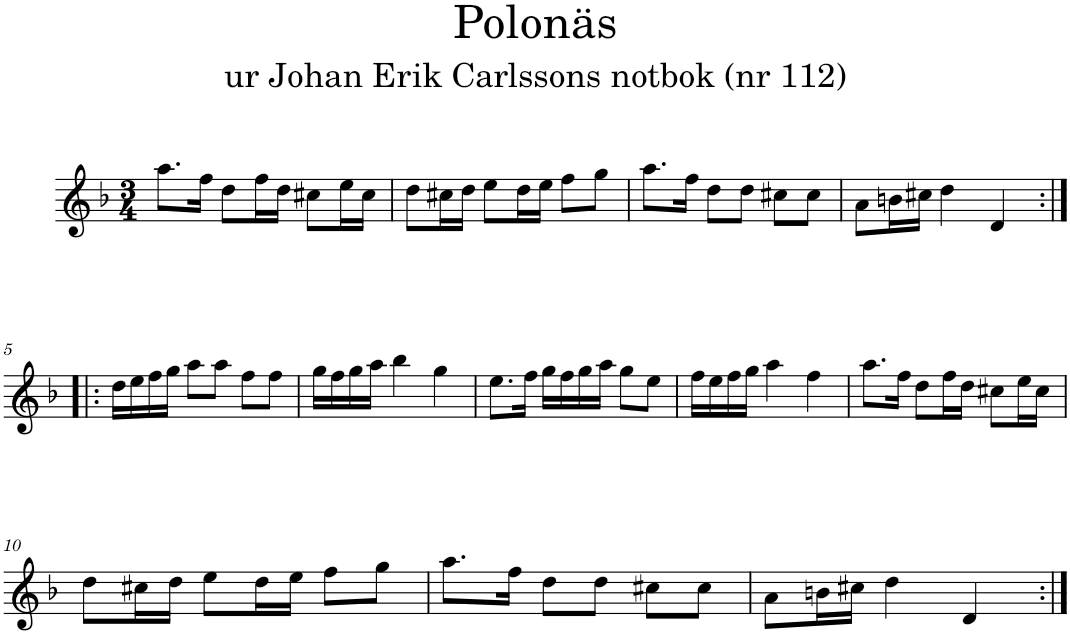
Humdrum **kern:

**kern
*part1
*staff1
*I"Piano
*I'Pno
*clefG2
*k[b-]
*d:
*M3/4
=1
8.aa\L
16ff\Jk
8dd\L
16ff\L
16dd\JJ
8cc#X\L
16ee\L
16cc#\JJ
=2
8dd\L
16cc#X\L
16dd\JJ
8ee\L
16dd\L
16ee\JJ
8ff\L
8gg\J
=3
8.aa\L
16ff\Jk
8dd\L
8dd\J
8cc#X\L
8cc#\J
=4
8a\L
16bn\L
16cc#X\JJ
4dd\
4d/
!!LO:LB:g=z
=5:|!|:
16dd\LL
16ee\
16ff\
16gg\JJ
8aa\L
8aa\J
8ff\L
8ff\J
=6
16gg\LL
16ff\
16gg\
16aa\JJ
4bb-\
4gg\
=7
8.ee\L
16ff\Jk
16gg\LL
16ff\
16gg\
16aa\JJ
8gg\L
8ee\J
=8
16ff\LL
16ee\
16ff\
16gg\JJ
4aa\
4ff\
=9
8.aa\L
16ff\Jk
8dd\L
16ff\L
16dd\JJ
8cc#X\L
16ee\L
16cc#\JJ
!!LO:LB:g=z
=10
8dd\L
16cc#X\L
16dd\JJ
8ee\L
16dd\L
16ee\JJ
8ff\L
8gg\J
=11
8.aa\L
16ff\Jk
8dd\L
8dd\J
8cc#X\L
8cc#\J
=12
8a\L
16bn\L
16cc#X\JJ
4dd\
4d/
=:|!
*-
